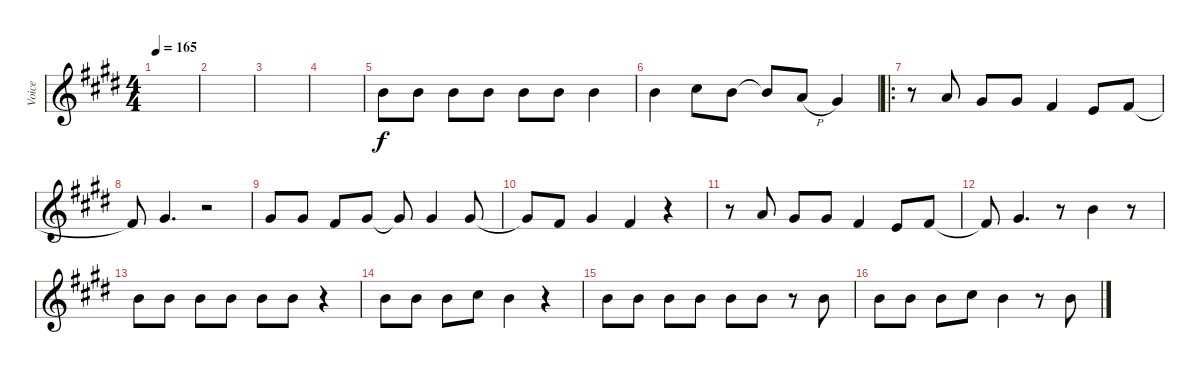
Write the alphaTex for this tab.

\track ("Voice" "Voice") {instrument acousticguitarsteel}
\staff {score}
\tuning (E4 B3 G3 D3 A2 E2) {hide}
\ts (4 4)
\tempo 165
\clef g2
\ks e
|
|
|
|
0.2.8 0.2.8 0.2.8 0.2.8 0.2.8 0.2.8 0.2.4 |
0.2.4 2.2.8 0.2.8 0.2{t}.8 2.3{h}.8 1.3.4 |
\ro
r.8 2.3.8 1.3.8 1.3.8 4.4.4 2.4.8 4.4.8 |
4.4{t}.8 1.3.4{d} r.2 |
1.3.8 1.3.8 4.4.8 1.3.8 1.3{t}.8 1.3.4 1.3.8 |
1.3{t}.8 4.4.8 1.3.4 4.4.4 r.4 |
r.8 2.3.8 1.3.8 1.3.8 4.4.4 2.4.8 4.4.8 |
4.4{t}.8 1.3.4{d} r.8 0.2.4 r.8 |
0.2.8 0.2.8 0.2.8 0.2.8 0.2.8 0.2.8 r.4 |
0.2.8 0.2.8 0.2.8 2.2.8 0.2.4 r.4 |
0.2.8 0.2.8 0.2.8 0.2.8 0.2.8 0.2.8 r.8 0.2.8 |
0.2.8 0.2.8 0.2.8 2.2.8 0.2.4 r.8 0.2.8
